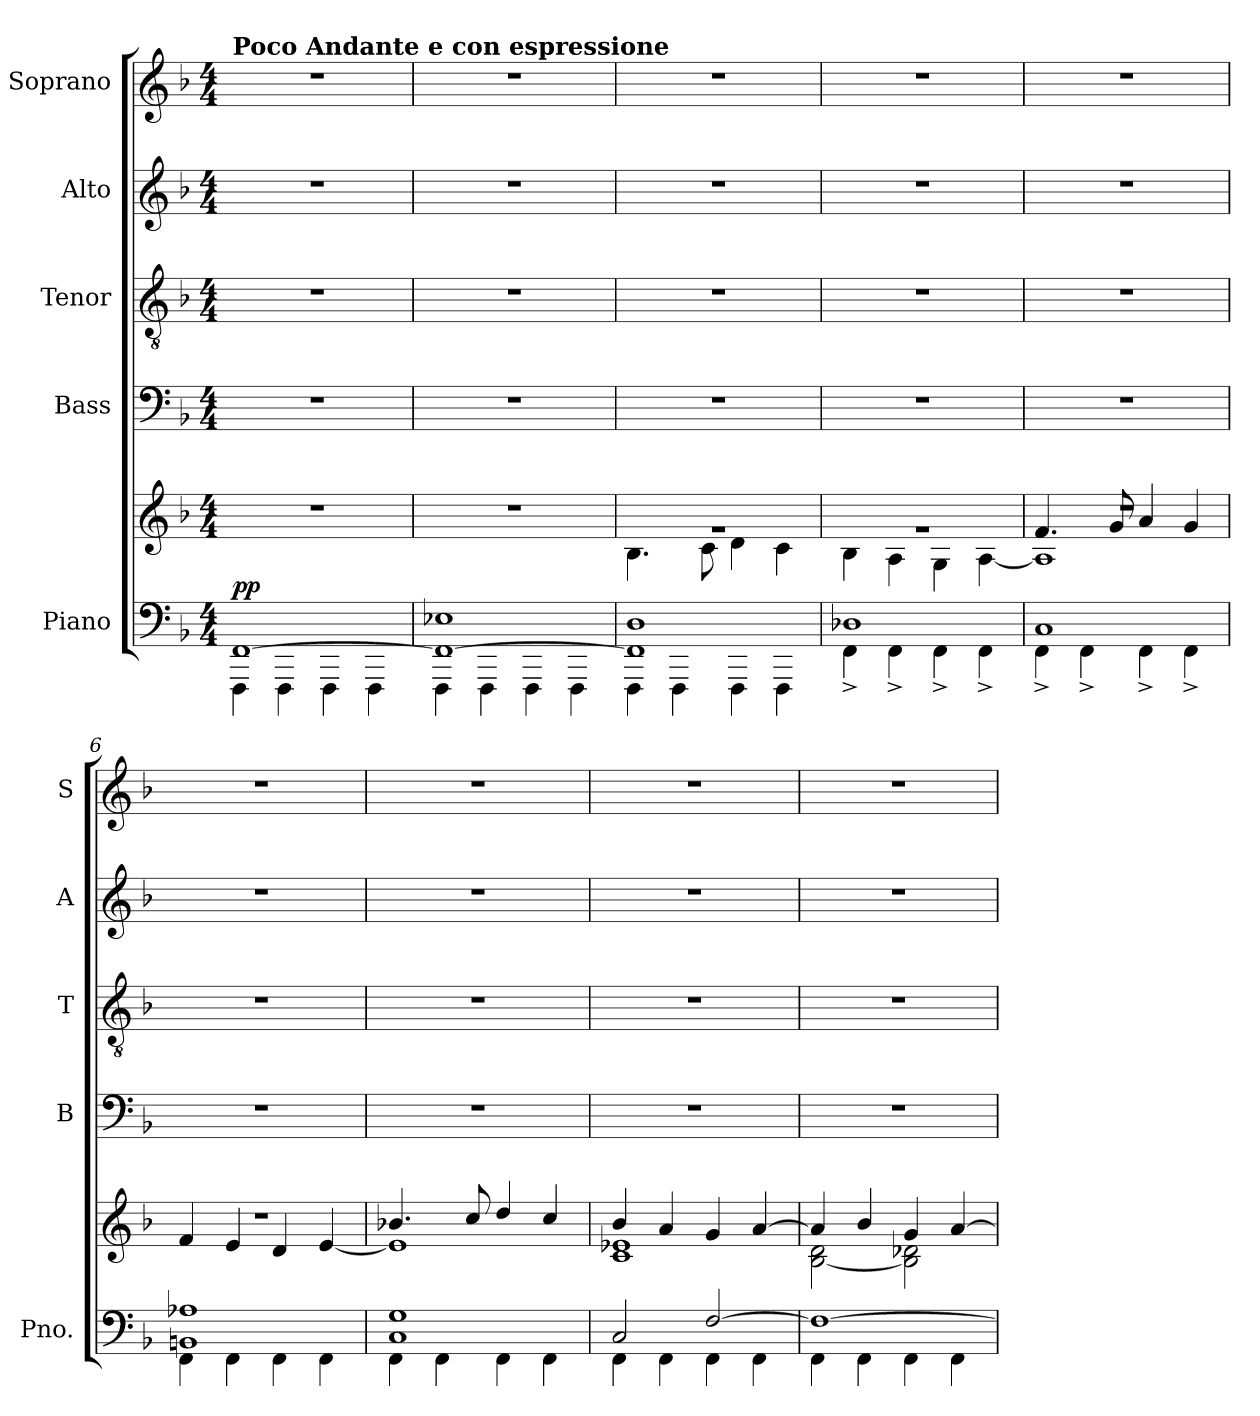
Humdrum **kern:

**kern	**kern	**dynam	**kern	**kern	**kern	**kern
*part5	*part5	*part5	*part4	*part3	*part2	*part1
*staff6	*staff5	*staff5/6	*staff4	*staff3	*staff2	*staff1
*I"Piano	*	*	*I"Bass	*I"Tenor	*I"Alto	*I"Soprano
*I'Pno.	*	*	*I'B	*I'T	*I'A	*I'S
*clefF4	*clefG2	*	*clefF4	*clefGv2	*clefG2	*clefG2
*k[b-]	*k[b-]	*	*k[b-]	*k[b-]	*k[b-]	*k[b-]
*M4/4	*M4/4	*	*M4/4	*M4/4	*M4/4	*M4/4
=1	=1	=1	=1	=1	=1	=1
*^	*	*	*	*	*	*
!	!	!	!	!	!	!	!LO:TX:a:B:t=Poco Andante e con espressione
!	!	!	!LO:DY:a=2	!	!	!	!
[1FF	4FFF\	1r	pp	1r	1r	1r	1r
.	4FFF\	.	.	.	.	.	.
.	4FFF\	.	.	.	.	.	.
.	4FFF\	.	.	.	.	.	.
=2	=2	=2	=2	=2	=2	=2	=2
1FF_ 1E-X	4FFF\	1r	.	1r	1r	1r	1r
.	4FFF\	.	.	.	.	.	.
.	4FFF\	.	.	.	.	.	.
.	4FFF\	.	.	.	.	.	.
=3	=3	=3	=3	=3	=3	=3	=3
*	*	*^	*	*	*	*	*
1FF] 1D	4FFF\	1rg	4.B-\	.	1r	1r	1r	1r
.	4FFF\	.	.	.	.	.	.	.
.	.	.	8c\	.	.	.	.	.
.	4FFF\	.	4d\	.	.	.	.	.
.	4FFF\	.	4c\	.	.	.	.	.
=4	=4	=4	=4	=4	=4	=4	=4	=4
1D-X	4FF^\	1rg	4B-\	.	1r	1r	1r	1r
.	4FF^\	.	4A\	.	.	.	.	.
.	4FF^\	.	4G\	.	.	.	.	.
.	4FF^\	.	[4A\	.	.	.	.	.
=5	=5	=5	=5	=5	=5	=5	=5	=5
*	*	*	*^	*	*	*	*	*
1C	4FF^\	1rdd	4.f/	1A]	.	1r	1r	1r	1r
.	4FF^\	.	.	.	.	.	.	.	.
.	.	.	8g/	.	.	.	.	.	.
.	4FF^\	.	4a/	.	.	.	.	.	.
.	4FF^\	.	4g/	.	.	.	.	.	.
*	*	*	*v	*v	*	*	*	*	*
=6	=6	=6	=6	=6	=6	=6	=6	=6
1BBn 1A-X	4FF\	1rdd	4f/	.	1r	1r	1r	1r
.	4FF\	.	4e/	.	.	.	.	.
.	4FF\	.	4d/	.	.	.	.	.
.	4FF\	.	[4e/	.	.	.	.	.
!!LO:LB:g=z
=7	=7	=7	=7	=7	=7	=7	=7	=7
1C 1G	4FF\	4.b-X/	1e]	.	1r	1r	1r	1r
.	4FF\	.	.	.	.	.	.	.
.	.	8cc/	.	.	.	.	.	.
.	4FF\	4dd/	.	.	.	.	.	.
.	4FF\	4cc/	.	.	.	.	.	.
=8	=8	=8	=8	=8	=8	=8	=8	=8
2C/	4FF\	4b-/	1c 1e-X	.	1r	1r	1r	1r
.	4FF\	4a/	.	.	.	.	.	.
[2F/	4FF\	4g/	.	.	.	.	.	.
.	4FF\	[4a/	.	.	.	.	.	.
=9	=9	=9	=9	=9	=9	=9	=9	=9
1F_	4FF\	4a/]	[2B-\ 2d\	.	1r	1r	1r	1r
.	4FF\	4b-/	.	.	.	.	.	.
.	4FF\	4g/	2B-\] 2d-X\	.	.	.	.	.
.	4FF\	[4a/	.	.	.	.	.	.
*v	*v	*	*	*	*	*	*	*
*	*v	*v	*	*	*	*	*
=	=	=	=	=	=	=
*-	*-	*-	*-	*-	*-	*-
